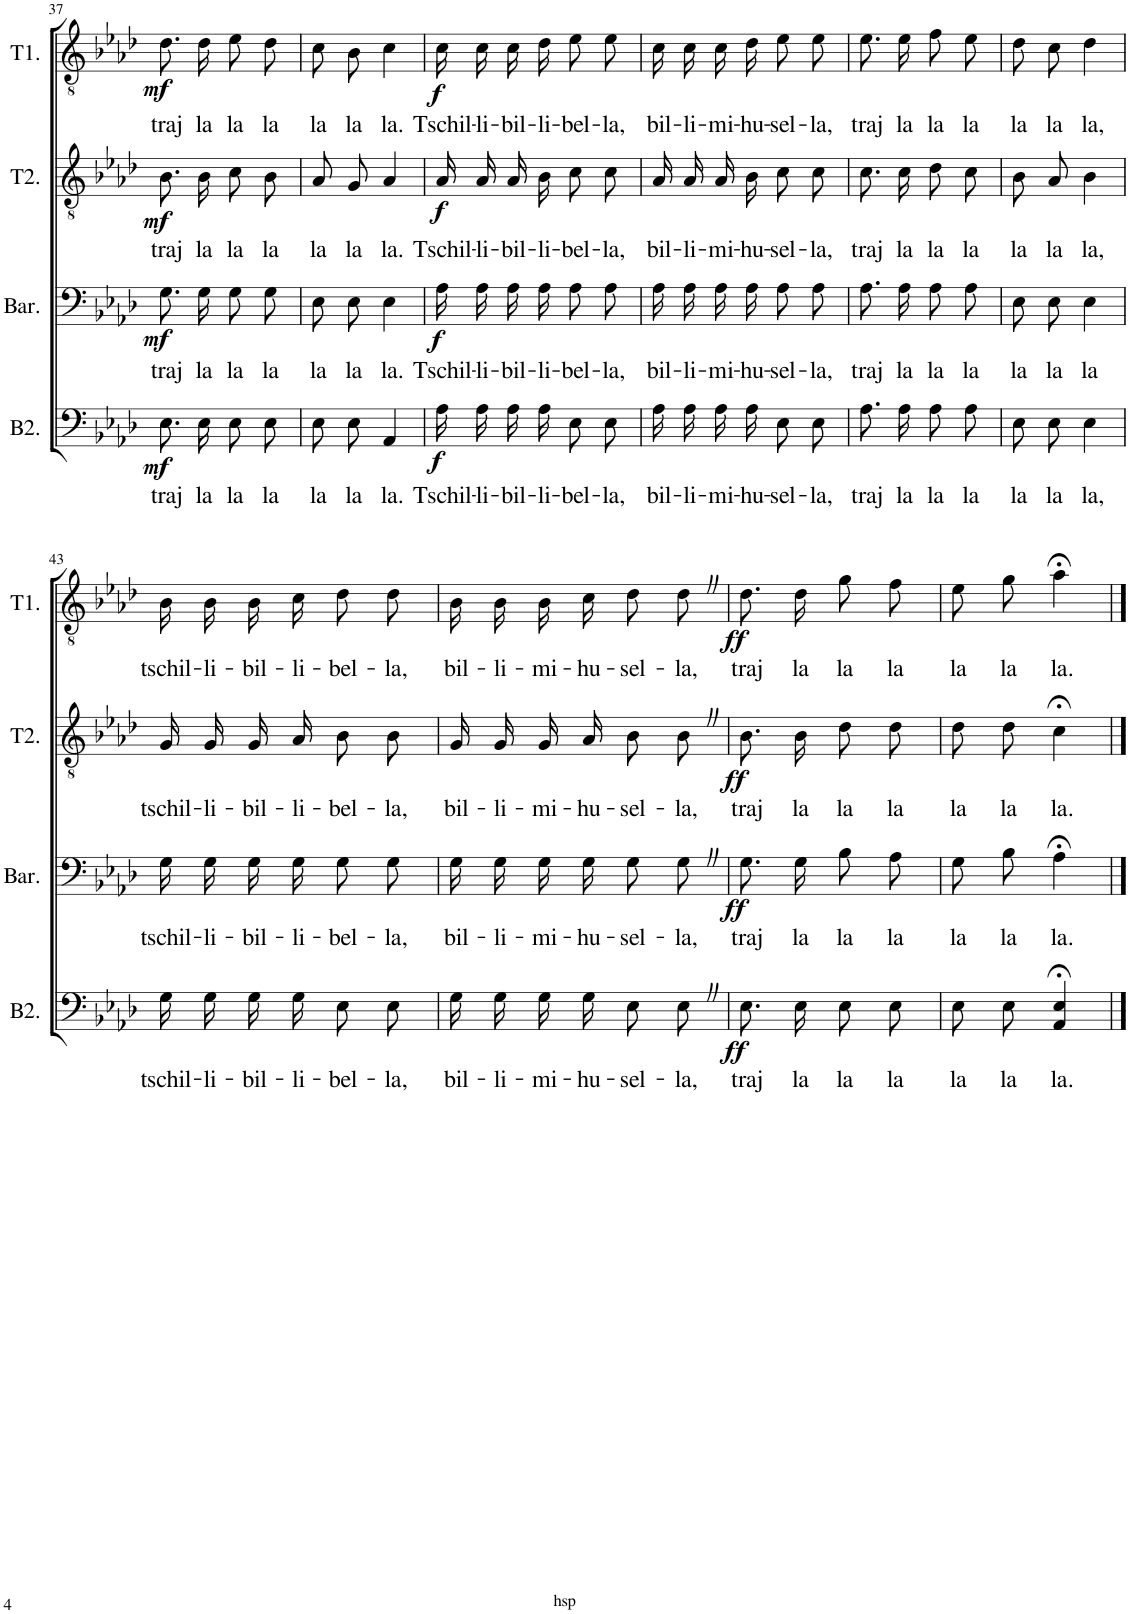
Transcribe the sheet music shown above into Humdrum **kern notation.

**kern	**text	**dynam	**kern	**text	**dynam	**kern	**text	**dynam	**kern	**text	**dynam
*part4	*part4	*part4	*part3	*part3	*part3	*part2	*part2	*part2	*part1	*part1	*part1
*staff4	*staff4	*staff4	*staff3	*staff3	*staff3	*staff2	*staff2	*staff2	*staff1	*staff1	*staff1
*I"Bas 2	*	*	*I"Bariton	*	*	*I"Tenor 2	*	*	*I"Tenor 1	*	*
*I'B2.	*	*	*I'Bar.	*	*	*I'T2.	*	*	*I'T1.	*	*
!!LO:PB:g=z
*clefF4	*	*	*clefF4	*	*	*clefGv2	*	*	*clefGv2	*	*
*k[b-e-a-d-]	*	*	*k[b-e-a-d-]	*	*	*k[b-e-a-d-]	*	*	*k[b-e-a-d-]	*	*
*M2/4	*	*	*M2/4	*	*	*M2/4	*	*	*M2/4	*	*
=37	=37	=37	=37	=37	=37	=37	=37	=37	=37	=37	=37
!	!LO:LY:b	!LO:DY:b	!	!LO:LY:b	!LO:DY:b	!	!LO:LY:b	!LO:DY:b	!	!LO:LY:b	!LO:DY:b
8.E-\L	traj	mf	8.G\L	traj	mf	8.B-\L	traj	mf	8.d-\L	traj	mf
!	!LO:LY:b	!	!	!LO:LY:b	!	!	!LO:LY:b	!	!	!LO:LY:b	!
16E-\Jk	la	.	16G\Jk	la	.	16B-\Jk	la	.	16d-\Jk	la	.
!	!LO:LY:b	!	!	!LO:LY:b	!	!	!LO:LY:b	!	!	!LO:LY:b	!
8E-\L	la	.	8G\L	la	.	8c\L	la	.	8e-\L	la	.
!	!LO:LY:b	!	!	!LO:LY:b	!	!	!LO:LY:b	!	!	!LO:LY:b	!
8E-\J	la	.	8G\J	la	.	8B-\J	la	.	8d-\J	la	.
=38	=38	=38	=38	=38	=38	=38	=38	=38	=38	=38	=38
!	!LO:LY:b	!	!	!LO:LY:b	!	!	!LO:LY:b	!	!	!LO:LY:b	!
8E-\L	la	.	8E-\L	la	.	8A-/L	la	.	8c\L	la	.
!	!LO:LY:b	!	!	!LO:LY:b	!	!	!LO:LY:b	!	!	!LO:LY:b	!
8E-\J	la	.	8E-\J	la	.	8G/J	la	.	8B-\J	la	.
!	!LO:LY:b	!	!	!LO:LY:b	!	!	!LO:LY:b	!	!	!LO:LY:b	!
4AA-/	la.	.	4E-\	la.	.	4A-/	la.	.	4c\	la.	.
=39	=39	=39	=39	=39	=39	=39	=39	=39	=39	=39	=39
!	!LO:LY:b	!LO:DY:b	!	!LO:LY:b	!LO:DY:b	!	!LO:LY:b	!LO:DY:b	!	!LO:LY:b	!LO:DY:b
16A-\LL	Tschil-	f	16A-\LL	Tschil-	f	16A-/LL	Tschil-	f	16c\LL	Tschil-	f
!	!LO:LY:b	!	!	!LO:LY:b	!	!	!LO:LY:b	!	!	!LO:LY:b	!
16A-\J	li-	.	16A-\J	li-	.	16A-/J	li-	.	16c\J	li-	.
!	!LO:LY:b	!	!	!LO:LY:b	!	!	!LO:LY:b	!	!	!LO:LY:b	!
16A-\L	bil-	.	16A-\L	bil-	.	16A-/L	bil-	.	16c\L	bil-	.
!	!LO:LY:b	!	!	!LO:LY:b	!	!	!LO:LY:b	!	!	!LO:LY:b	!
16A-\JJ	li-	.	16A-\JJ	li-	.	16B-/JJ	li-	.	16d-\JJ	li-	.
!	!LO:LY:b	!	!	!LO:LY:b	!	!	!LO:LY:b	!	!	!LO:LY:b	!
8E-\L	bel-	.	8A-\L	bel-	.	8c\L	bel-	.	8e-\L	bel-	.
!	!LO:LY:b	!	!	!LO:LY:b	!	!	!LO:LY:b	!	!	!LO:LY:b	!
8E-\J	la,	.	8A-\J	la,	.	8c\J	la,	.	8e-\J	la,	.
=40	=40	=40	=40	=40	=40	=40	=40	=40	=40	=40	=40
!	!LO:LY:b	!	!	!LO:LY:b	!	!	!LO:LY:b	!	!	!LO:LY:b	!
16A-\LL	bil-	.	16A-\LL	bil-	.	16A-/LL	bil-	.	16c\LL	bil-	.
!	!LO:LY:b	!	!	!LO:LY:b	!	!	!LO:LY:b	!	!	!LO:LY:b	!
16A-\J	li-	.	16A-\J	li-	.	16A-/J	li-	.	16c\J	li-	.
!	!LO:LY:b	!	!	!LO:LY:b	!	!	!LO:LY:b	!	!	!LO:LY:b	!
16A-\L	mi-	.	16A-\L	mi-	.	16A-/L	mi-	.	16c\L	mi-	.
!	!LO:LY:b	!	!	!LO:LY:b	!	!	!LO:LY:b	!	!	!LO:LY:b	!
16A-\JJ	hu-	.	16A-\JJ	hu-	.	16B-/JJ	hu-	.	16d-\JJ	hu-	.
!	!LO:LY:b	!	!	!LO:LY:b	!	!	!LO:LY:b	!	!	!LO:LY:b	!
8E-\L	sel-	.	8A-\L	sel-	.	8c\L	sel-	.	8e-\L	sel-	.
!	!LO:LY:b	!	!	!LO:LY:b	!	!	!LO:LY:b	!	!	!LO:LY:b	!
8E-\J	la,	.	8A-\J	la,	.	8c\J	la,	.	8e-\J	la,	.
=41	=41	=41	=41	=41	=41	=41	=41	=41	=41	=41	=41
!	!LO:LY:b	!	!	!LO:LY:b	!	!	!LO:LY:b	!	!	!LO:LY:b	!
8.A-\L	traj	.	8.A-\L	traj	.	8.c\L	traj	.	8.e-\L	traj	.
!	!LO:LY:b	!	!	!LO:LY:b	!	!	!LO:LY:b	!	!	!LO:LY:b	!
16A-\Jk	la	.	16A-\Jk	la	.	16c\Jk	la	.	16e-\Jk	la	.
!	!LO:LY:b	!	!	!LO:LY:b	!	!	!LO:LY:b	!	!	!LO:LY:b	!
8A-\L	la	.	8A-\L	la	.	8d-\L	la	.	8f\L	la	.
!	!LO:LY:b	!	!	!LO:LY:b	!	!	!LO:LY:b	!	!	!LO:LY:b	!
8A-\J	la	.	8A-\J	la	.	8c\J	la	.	8e-\J	la	.
=42	=42	=42	=42	=42	=42	=42	=42	=42	=42	=42	=42
!	!LO:LY:b	!	!	!LO:LY:b	!	!	!LO:LY:b	!	!	!LO:LY:b	!
8E-\L	la	.	8E-\L	la	.	8B-/L	la	.	8d-\L	la	.
!	!LO:LY:b	!	!	!LO:LY:b	!	!	!LO:LY:b	!	!	!LO:LY:b	!
8E-\J	la	.	8E-\J	la	.	8A-/J	la	.	8c\J	la	.
!	!LO:LY:b	!	!	!LO:LY:b	!	!	!LO:LY:b	!	!	!LO:LY:b	!
4E-\	la,	.	4E-\	la	.	4B-\	la,	.	4d-\	la,	.
!!LO:LB:g=z
=43	=43	=43	=43	=43	=43	=43	=43	=43	=43	=43	=43
!	!LO:LY:b	!	!	!LO:LY:b	!	!	!LO:LY:b	!	!	!LO:LY:b	!
16G\LL	tschil-	.	16G\LL	tschil-	.	16G/LL	tschil-	.	16B-\LL	tschil-	.
!	!LO:LY:b	!	!	!LO:LY:b	!	!	!LO:LY:b	!	!	!LO:LY:b	!
16G\J	li-	.	16G\J	li-	.	16G/J	li-	.	16B-\J	li-	.
!	!LO:LY:b	!	!	!LO:LY:b	!	!	!LO:LY:b	!	!	!LO:LY:b	!
16G\L	bil-	.	16G\L	bil-	.	16G/L	bil-	.	16B-\L	bil-	.
!	!LO:LY:b	!	!	!LO:LY:b	!	!	!LO:LY:b	!	!	!LO:LY:b	!
16G\JJ	li-	.	16G\JJ	li-	.	16A-/JJ	li-	.	16c\JJ	li-	.
!	!LO:LY:b	!	!	!LO:LY:b	!	!	!LO:LY:b	!	!	!LO:LY:b	!
8E-\L	bel-	.	8G\L	bel-	.	8B-\L	bel-	.	8d-\L	bel-	.
!	!LO:LY:b	!	!	!LO:LY:b	!	!	!LO:LY:b	!	!	!LO:LY:b	!
8E-\J	la,	.	8G\J	la,	.	8B-\J	la,	.	8d-\J	la,	.
=44	=44	=44	=44	=44	=44	=44	=44	=44	=44	=44	=44
!	!LO:LY:b	!	!	!LO:LY:b	!	!	!LO:LY:b	!	!	!LO:LY:b	!
16G\LL	bil-	.	16G\LL	bil-	.	16G/LL	bil-	.	16B-\LL	bil-	.
!	!LO:LY:b	!	!	!LO:LY:b	!	!	!LO:LY:b	!	!	!LO:LY:b	!
16G\J	li-	.	16G\J	li-	.	16G/J	li-	.	16B-\J	li-	.
!	!LO:LY:b	!	!	!LO:LY:b	!	!	!LO:LY:b	!	!	!LO:LY:b	!
16G\L	mi-	.	16G\L	mi-	.	16G/L	mi-	.	16B-\L	mi-	.
!	!LO:LY:b	!	!	!LO:LY:b	!	!	!LO:LY:b	!	!	!LO:LY:b	!
16G\JJ	hu-	.	16G\JJ	hu-	.	16A-/JJ	hu-	.	16c\JJ	hu-	.
!	!LO:LY:b	!	!	!LO:LY:b	!	!	!LO:LY:b	!	!	!LO:LY:b	!
8E-\L	sel-	.	8G\L	sel-	.	8B-\L	sel-	.	8d-\L	sel-	.
!	!LO:LY:b	!	!	!LO:LY:b	!	!	!LO:LY:b	!	!	!LO:LY:b	!
8E-Z\J	la,	.	8GZ\J	la,	.	8B-Z\J	la,	.	8d-Z\J	la,	.
=45	=45	=45	=45	=45	=45	=45	=45	=45	=45	=45	=45
!	!LO:LY:b	!LO:DY:b	!	!LO:LY:b	!LO:DY:b	!	!LO:LY:b	!LO:DY:b	!	!LO:LY:b	!LO:DY:b
8.E-\L	traj	ff	8.G\L	traj	ff	8.B-\L	traj	ff	8.d-\L	traj	ff
!	!LO:LY:b	!	!	!LO:LY:b	!	!	!LO:LY:b	!	!	!LO:LY:b	!
16E-\Jk	la	.	16G\Jk	la	.	16B-\Jk	la	.	16d-\Jk	la	.
!	!LO:LY:b	!	!	!LO:LY:b	!	!	!LO:LY:b	!	!	!LO:LY:b	!
8E-\L	la	.	8B-\L	la	.	8d-\L	la	.	8g\L	la	.
!	!LO:LY:b	!	!	!LO:LY:b	!	!	!LO:LY:b	!	!	!LO:LY:b	!
8E-\J	la	.	8A-\J	la	.	8d-\J	la	.	8f\J	la	.
=46	=46	=46	=46	=46	=46	=46	=46	=46	=46	=46	=46
!	!LO:LY:b	!	!	!LO:LY:b	!	!	!LO:LY:b	!	!	!LO:LY:b	!
8E-\L	la	.	8G\L	la	.	8d-\L	la	.	8e-\L	la	.
!	!LO:LY:b	!	!	!LO:LY:b	!	!	!LO:LY:b	!	!	!LO:LY:b	!
8E-\J	la	.	8B-\J	la	.	8d-\J	la	.	8g\J	la	.
!	!LO:LY:b	!	!	!LO:LY:b	!	!	!LO:LY:b	!	!	!LO:LY:b	!
4AA-/;< 4E-/;<	la.	.	4A-;<\	la.	.	4c;<\	la.	.	4a-;<\	la.	.
==	==	==	==	==	==	==	==	==	==	==	==
*-	*-	*-	*-	*-	*-	*-	*-	*-	*-	*-	*-
